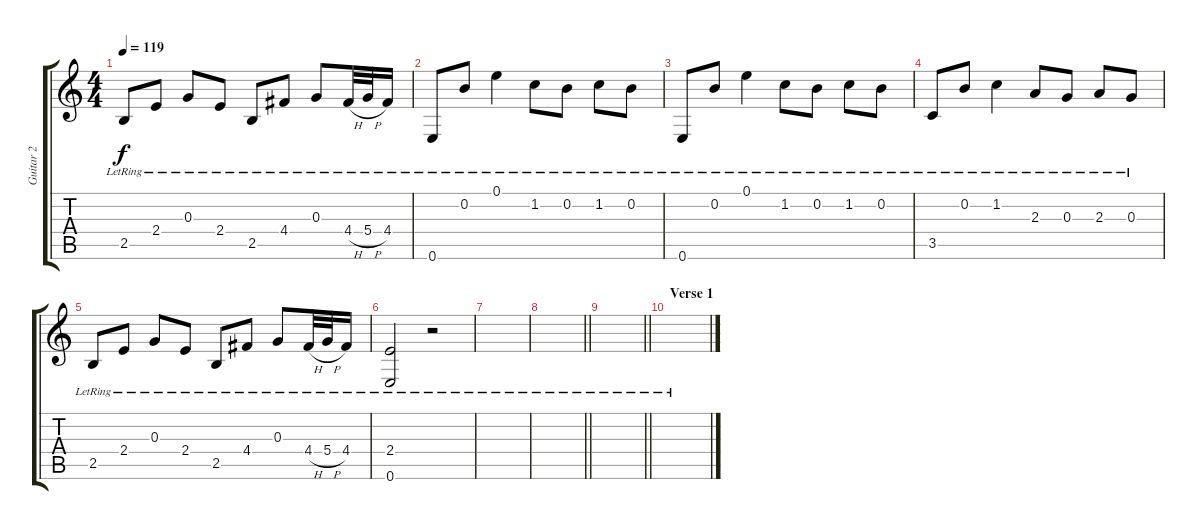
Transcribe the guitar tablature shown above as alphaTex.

\track ("Guitar 2" "Guitar 2") {instrument acousticguitarsteel}
\staff {score tabs}
\tuning (E4 B3 G3 D3 A2 E2) {hide}
\ts (4 4)
\tempo 119
\clef g2
\ks c
2.5{lr}.8{dy f} 2.4{lr}.8 0.3{lr}.8 2.4{lr}.8 2.5{lr}.8 4.4{lr}.8 0.3{lr}.8 4.4{h lr}.32 5.4{h lr}.32 4.4{lr}.16 |
0.6{lr}.8 0.2{lr}.8 0.1{lr}.4 1.2{lr}.8 0.2{lr}.8 1.2{lr}.8 0.2{lr}.8 |
0.6{lr}.8 0.2{lr}.8 0.1{lr}.4 1.2{lr}.8 0.2{lr}.8 1.2{lr}.8 0.2{lr}.8 |
3.5{lr}.8 0.2{lr}.8 1.2{lr}.4 2.3{lr}.8 0.3{lr}.8 2.3{lr}.8 0.3{lr}.8 |
2.5{lr}.8 2.4{lr}.8 0.3{lr}.8 2.4{lr}.8 2.5{lr}.8 4.4{lr}.8 0.3{lr}.8 4.4{h lr}.32 5.4{h lr}.32 4.4{lr}.16 |
(2.4{lr} 0.6{lr}).2 r.2 |
|
\barLineRight lightlight
|
\barLineRight lightlight
|
\section ("" "Verse 1")
